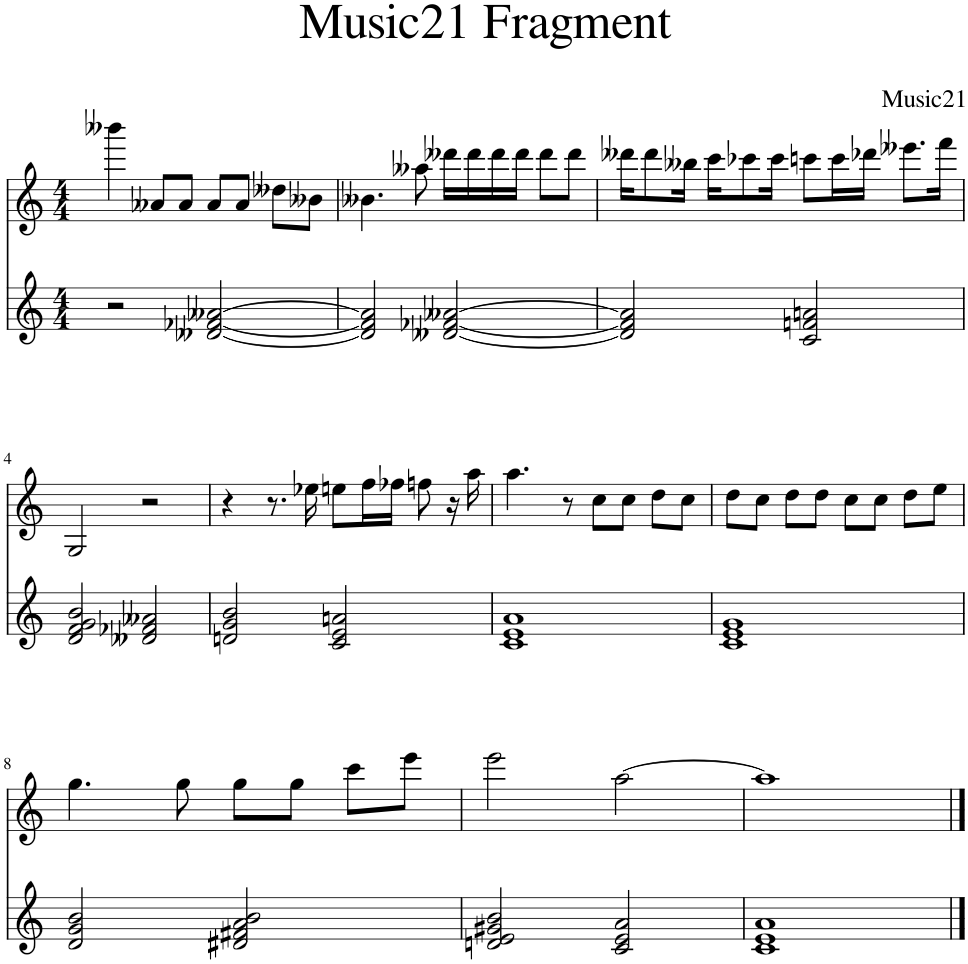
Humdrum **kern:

**kern	**kern
*part2	*part1
*staff2	*staff1
*I"Piano	*I"Piano
*I'Pno	*I'Pno
*clefG2	*clefG2
*k[]	*k[]
*M4/4	*M4/4
=1	=1
2r	4bbb--X\
.	8a--X/L
.	8a--/J
[2d--X/ [2f-X/ [2a--X/	8a--/L
.	8a--/J
.	8dd--X\L
.	8b--X\J
=2	=2
2d--/] 2f-/] 2a--/]	4.b--X\
.	8aa--X\
[2d--X/ [2f-X/ [2a--X/	16ddd--X\LL
.	16ddd--\
.	16ddd--\
.	16ddd--\JJ
.	8ddd--\L
.	8ddd--\J
=3	=3
2d--/] 2f-/] 2a--/]	16ddd--X\KL
.	8ddd--\
.	16bb--X\Jk
.	16ccc\KL
.	8ccc-X\
.	16ccc-\Jk
2c/ 2fn/ 2an/	8cccn\L
.	16ccc\L
.	16ddd-X\JJ
.	8.eee--X\L
.	16fff\Jk
!!LO:LB:g=z
=4	=4
2d/ 2f/ 2g/ 2b/	2G/
2d--X/ 2f-X/ 2a--X/	2r
=5	=5
2dn/ 2g/ 2b/	4r
.	8.r
.	16ee-X\
2c/ 2e/ 2an/	8een\L
.	16ff\L
.	16ff-X\JJ
.	8ffn\
.	16r
.	16aa\
=6	=6
1c 1e 1a	4.aa\
.	8r
.	8cc\L
.	8cc\J
.	8dd\L
.	8cc\J
=7	=7
1c 1e 1g	8dd\L
.	8cc\J
.	8dd\L
.	8dd\J
.	8cc\L
.	8cc\J
.	8dd\L
.	8ee\J
!!LO:LB:g=z
=8	=8
2d/ 2g/ 2b/	4.gg\
.	8gg\
2d#X/ 2f#X/ 2a/ 2b/	8gg\L
.	8gg\J
.	8ccc\L
.	8eee\J
=9	=9
2dn/ 2e/ 2g#X/ 2b/	2eee\
2c/ 2e/ 2a/	[2aa\
=10	=10
1c 1e 1a	1aa]
==	==
*-	*-
